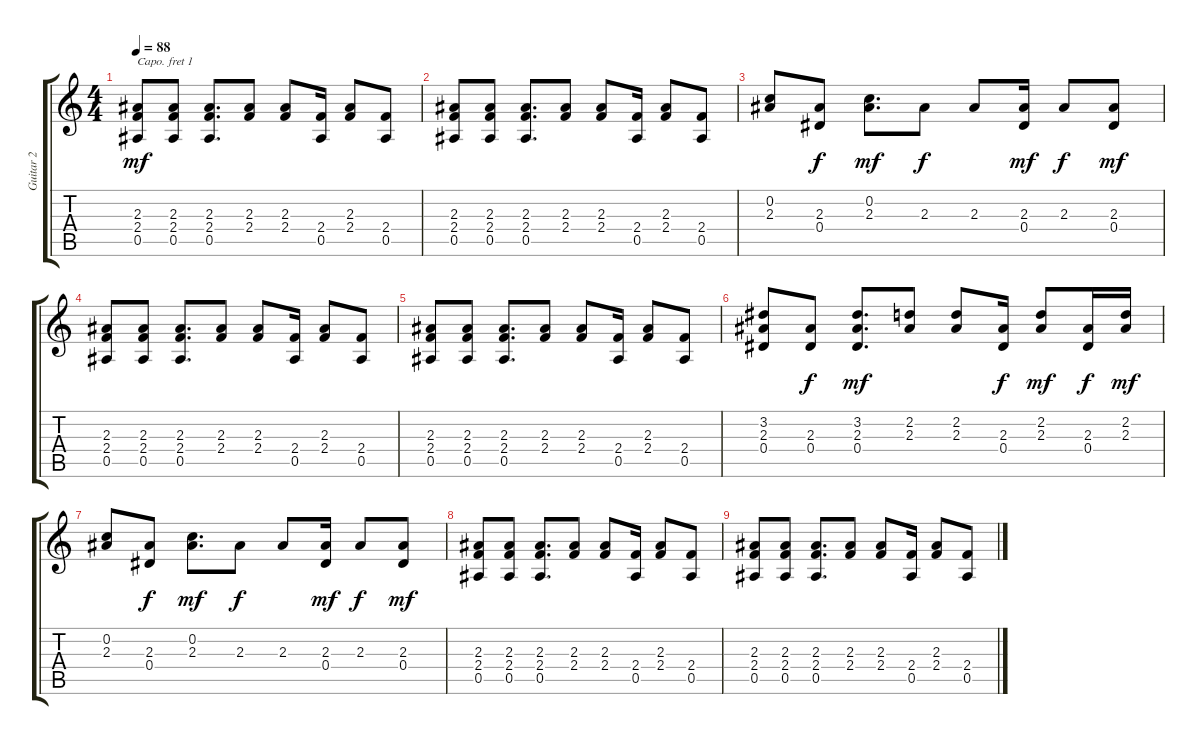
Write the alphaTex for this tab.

\track ("Guitar 2" "Guitar 2") {instrument distortionguitar}
\staff {score tabs}
\capo 1
\tuning (E4 B3 G3 D3 A2 E2) {hide}
\ts (4 4)
\tempo 88
\clef g2
\ks c
(2.3 2.4 0.5).8{dy mf volume 0} (2.3 2.4 0.5).8 (2.3 2.4 0.5).8{d} (2.3 2.4).8 (2.3 2.4).8 (2.4 0.5).16 (2.3 2.4).8 (2.4 0.5).8 |
(2.3 2.4 0.5).8 (2.3 2.4 0.5).8 (2.3 2.4 0.5).8{d} (2.3 2.4).8 (2.3 2.4).8 (2.4 0.5).16 (2.3 2.4).8 (2.4 0.5).8 |
(0.2 2.3).8 (2.3 0.4).8{dy f} (0.2 2.3).8{d dy mf} 2.3.8{dy f} 2.3.8 (2.3 0.4).16{dy mf} 2.3.8{dy f} (2.3 0.4).8{dy mf} |
(2.3 2.4 0.5).8{volume 11} (2.3 2.4 0.5).8 (2.3 2.4 0.5).8{d} (2.3 2.4).8 (2.3 2.4).8 (2.4 0.5).16 (2.3 2.4).8 (2.4 0.5).8 |
(2.3 2.4 0.5).8 (2.3 2.4 0.5).8 (2.3 2.4 0.5).8{d} (2.3 2.4).8 (2.3 2.4).8 (2.4 0.5).16 (2.3 2.4).8 (2.4 0.5).8 |
(3.2 2.3 0.4).8{volume 7} (2.3 0.4).8{dy f} (3.2 2.3 0.4).8{d dy mf} (2.2 2.3).8 (2.2 2.3).8 (2.3 0.4).16{dy f} (2.2 2.3).8{dy mf} (2.3 0.4).16{dy f} (2.2 2.3).16{dy mf} |
(0.2 2.3).8 (2.3 0.4).8{dy f} (0.2 2.3).8{d dy mf} 2.3.8{dy f} 2.3.8 (2.3 0.4).16{dy mf} 2.3.8{dy f} (2.3 0.4).8{dy mf} |
(2.3 2.4 0.5).8{volume 0} (2.3 2.4 0.5).8 (2.3 2.4 0.5).8{d} (2.3 2.4).8 (2.3 2.4).8 (2.4 0.5).16 (2.3 2.4).8 (2.4 0.5).8 |
(2.3 2.4 0.5).8 (2.3 2.4 0.5).8 (2.3 2.4 0.5).8{d} (2.3 2.4).8 (2.3 2.4).8 (2.4 0.5).16 (2.3 2.4).8 (2.4 0.5).8
